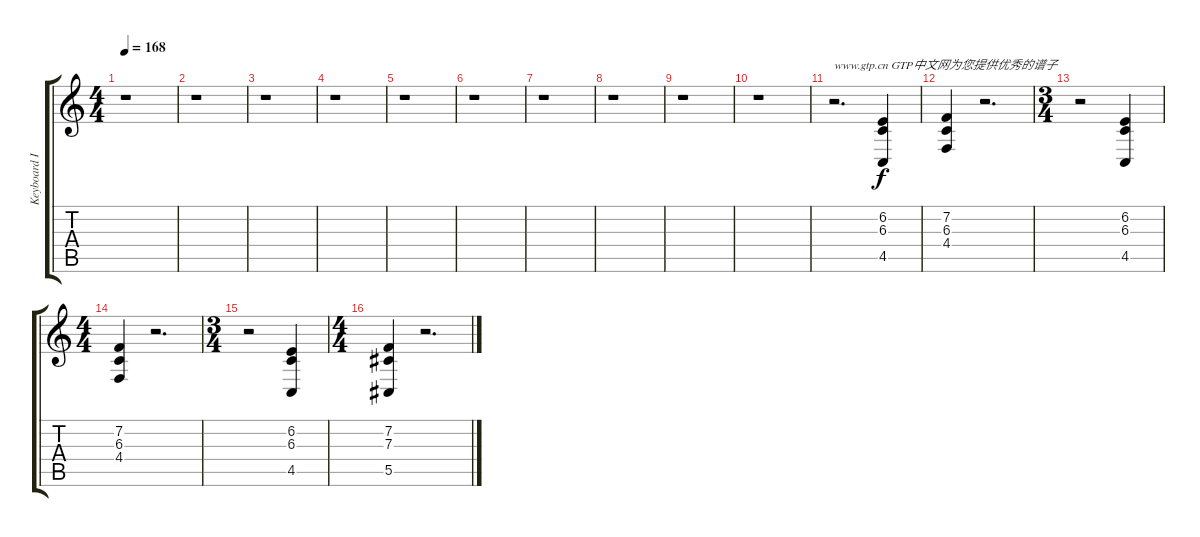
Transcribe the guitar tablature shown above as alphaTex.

\track ("Keyboard II" "Keyboard I") {instrument choiraahs}
\staff {score tabs}
\tuning (Eb4 Bb3 Gb3 Db3 Ab2 Eb2) {hide}
\ts (4 4)
\tempo 168
\clef g2
\ks c
r.1{dy f instrument choiraahs} |
r.1 |
r.1 |
r.1 |
r.1 |
r.1 |
r.1 |
r.1 |
r.1 |
r.1 |
r.2{d txt "www.gtp.cn GTP中文网为您提供优秀的谱子"} (6.2 6.3 4.5).4 |
(7.2 6.3 4.4).4 r.2{d} |
\ts (3 4)
r.2 (6.2 6.3 4.5).4 |
\ts (4 4)
(7.2 6.3 4.4).4 r.2{d} |
\ts (3 4)
r.2 (6.2 6.3 4.5).4 |
\ts (4 4)
(7.2 7.3 5.5).4 r.2{d}
